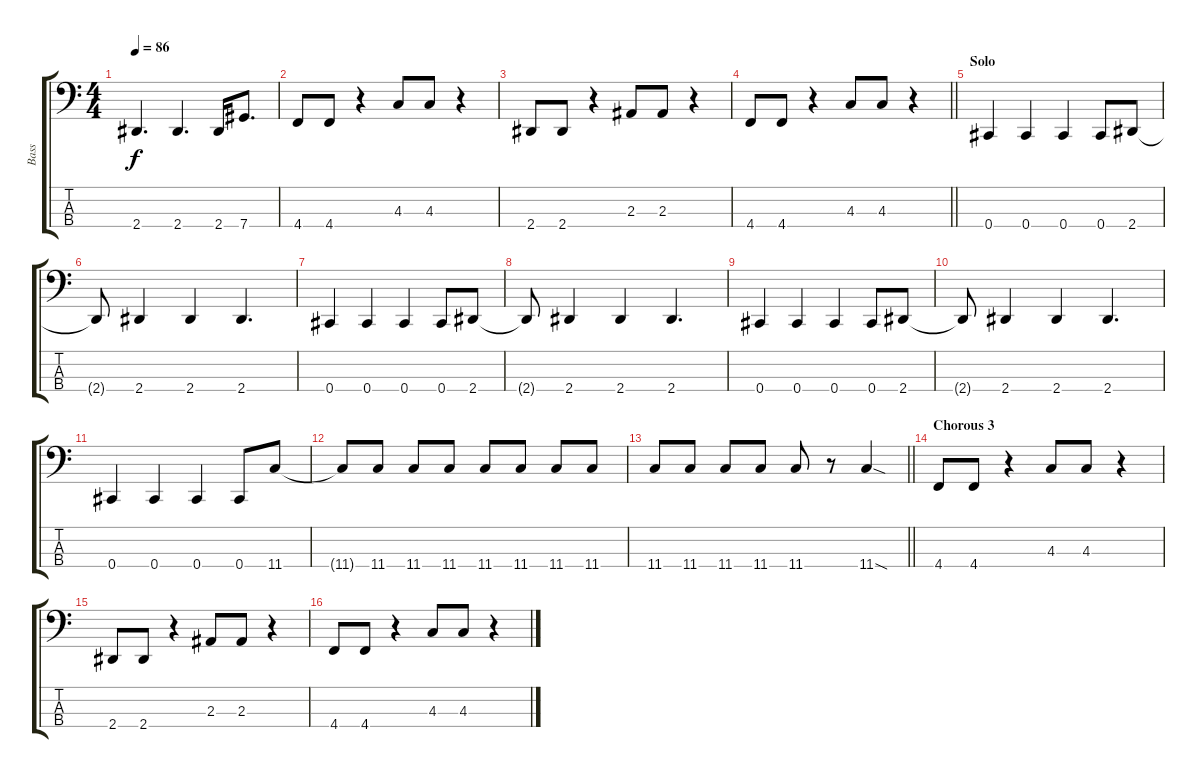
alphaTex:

\track ("Bass" "Bass") {instrument electricbassfinger}
\staff {score tabs}
\tuning (Gb2 Db2 Ab1 Db1) {hide}
\ts (4 4)
\tempo 86
\clef f4
\ks c
2.4.4{d dy f} 2.4.4{d} 2.4.16 7.4.8{d} |
4.4.8 4.4.8 r.4 4.3.8 4.3.8 r.4 |
2.4.8 2.4.8 r.4 2.3.8 2.3.8 r.4 |
\barLineRight lightlight
4.4.8 4.4.8 r.4 4.3.8 4.3.8 r.4 |
\section ("" "Solo")
0.4.4 0.4.4 0.4.4 0.4.8 2.4.8 |
2.4{t}.8 2.4.4 2.4.4 2.4.4{d} |
0.4.4 0.4.4 0.4.4 0.4.8 2.4.8 |
2.4{t}.8 2.4.4 2.4.4 2.4.4{d} |
0.4.4 0.4.4 0.4.4 0.4.8 2.4.8 |
2.4{t}.8 2.4.4 2.4.4 2.4.4{d} |
0.4.4 0.4.4 0.4.4 0.4.8 11.4.8 |
11.4{t}.8 11.4.8 11.4.8 11.4.8 11.4.8 11.4.8 11.4.8 11.4.8 |
\barLineRight lightlight
11.4.8 11.4.8 11.4.8 11.4.8 11.4.8 r.8 11.4{sod}.4 |
\section ("" "Chorous 3")
4.4.8 4.4.8 r.4 4.3.8 4.3.8 r.4 |
2.4.8 2.4.8 r.4 2.3.8 2.3.8 r.4 |
4.4.8 4.4.8 r.4 4.3.8 4.3.8 r.4
